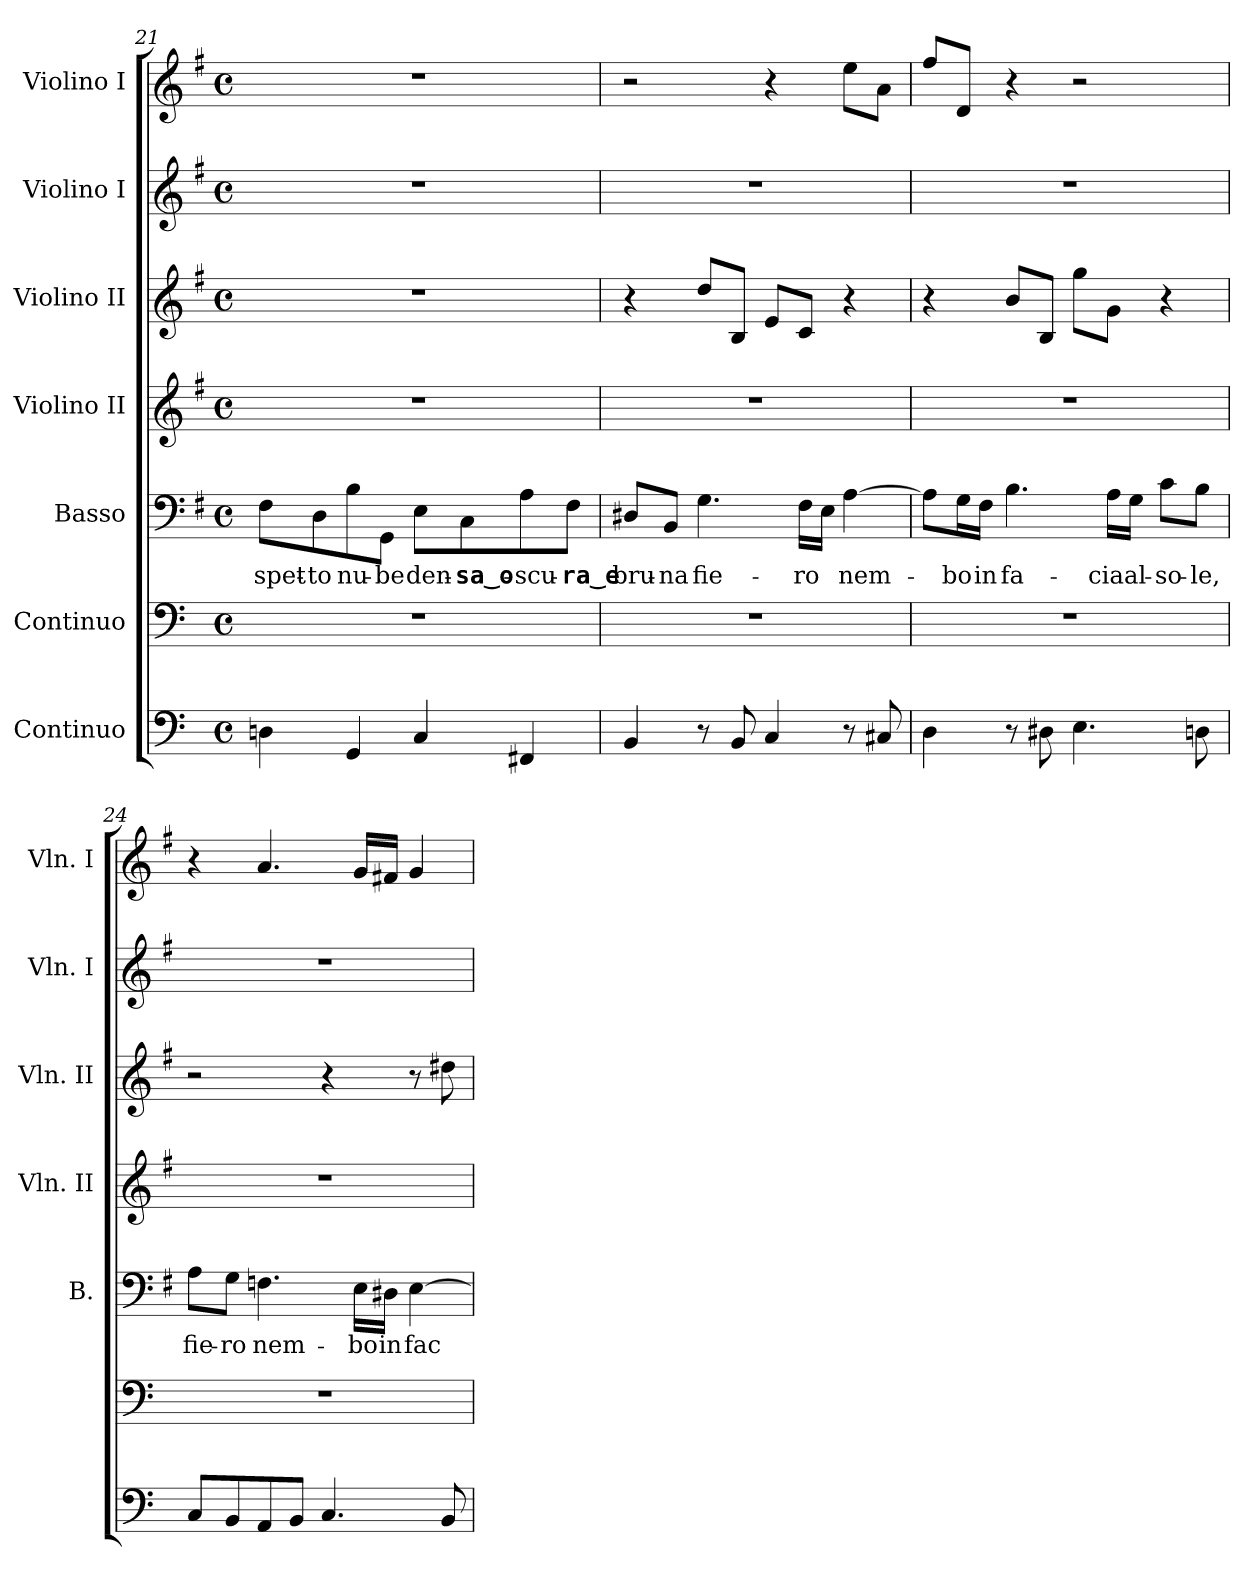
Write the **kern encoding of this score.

**kern	**kern	**kern	**text	**kern	**kern	**kern	**kern
*part7	*part6	*part5	*part5	*part4	*part3	*part2	*part1
*staff7	*staff6	*staff5	*staff5	*staff4	*staff3	*staff2	*staff1
*I"Continuo	*I"Continuo	*I"Basso	*	*I"Violino II	*I"Violino II	*I"Violino I	*I"Violino I
*	*	*I'B.	*	*I'Vln. II	*I'Vln. II	*I'Vln. I	*I'Vln. I
*clefF4	*clefF4	*clefF4	*	*clefG2	*clefG2	*clefG2	*clefG2
*k[]	*k[]	*k[f#]	*	*k[f#]	*k[f#]	*k[f#]	*k[f#]
*a:	*a:	*e:	*	*e:	*e:	*e:	*e:
*M4/4	*M4/4	*M4/4	*	*M4/4	*M4/4	*M4/4	*M4/4
*met(c)	*met(c)	*met(c)	*	*met(c)	*met(c)	*met(c)	*met(c)
=21	=21	=21	=21	=21	=21	=21	=21
!	!	!	!LO:LY:b:color=#000000	!	!	!	!
4Dni\	1r	8F#i\L	-spet-	1r	1r	1r	1r
!	!	!	!LO:LY:b:color=#000000	!	!	!	!
.	.	8Di\	-to	.	.	.	.
!	!	!	!LO:LY:b:color=#000000	!	!	!	!
4GGi/	.	8Bi\	nu-	.	.	.	.
!	!	!	!LO:LY:b:color=#000000	!	!	!	!
.	.	8GGi\J	-be	.	.	.	.
!	!	!	!LO:LY:b:color=#000000	!	!	!	!
4Ci/	.	8Ei\L	den-	.	.	.	.
!	!	!	!LO:LY:b:color=#000000	!	!	!	!
.	.	8Ci\	-sa_o-	.	.	.	.
!	!	!	!LO:LY:b:color=#000000	!	!	!	!
4FF#i/	.	8Ai\	-scu-	.	.	.	.
!	!	!	!LO:LY:b:color=#000000	!	!	!	!
.	.	8F#i\J	-ra_e	.	.	.	.
!!LO:PB:g=z
=22	=22	=22	=22	=22	=22	=22	=22
!	!	!	!LO:LY:b:color=#000000	!	!	!	!
4BBi/	1r	8D#Xi/L	bru-	1r	4r	1r	2r
!	!	!	!LO:LY:b:color=#000000	!	!	!	!
.	.	8BBi/J	-na	.	.	.	.
!	!	!	!LO:LY:b:color=#000000	!	!	!	!
8r	.	4.Gi\	fie-	.	8ddi/L	.	.
8BBi/	.	.	.	.	8Bi/J	.	.
4Ci/	.	.	.	.	8ei/L	.	4r
!	!	!	!LO:LY:b:color=#000000	!	!	!	!
.	.	16F#i\LL	-ro	.	8ci/J	.	.
.	.	16Ei\JJ	.	.	.	.	.
!	!	!	!LO:LY:b:color=#000000	!	!	!	!
8r	.	[4Ai\	nem-	.	4r	.	8eei\L
8C#Xi/	.	.	.	.	.	.	8ai\J
=23	=23	=23	=23	=23	=23	=23	=23
4Di\	1r	8Ai\L]	.	1r	4r	1r	8ff#i/L
!	!	!	!LO:LY:b:color=#000000	!	!	!	!
.	.	16Gi\L	-bo	.	.	.	8di/J
!	!	!	!LO:LY:b:color=#000000	!	!	!	!
.	.	16F#i\JJ	in	.	.	.	.
!	!	!	!LO:LY:b:color=#000000	!	!	!	!
8r	.	4.Bi\	fa-	.	8bi/L	.	4r
8D#Xi\	.	.	.	.	8Bi/J	.	.
4.Ei\	.	.	.	.	8ggi\L	.	2r
!	!	!	!LO:LY:b:color=#000000	!	!	!	!
.	.	16Ai\LL	-cia	.	8gi\J	.	.
!	!	!	!LO:LY:b:color=#000000	!	!	!	!
.	.	16Gi\JJ	al-	.	.	.	.
!	!	!	!LO:LY:b:color=#000000	!	!	!	!
.	.	8ci\L	-so-	.	4r	.	.
!	!	!	!LO:LY:b:color=#000000	!	!	!	!
8Dni\	.	8Bi\J	-le,	.	.	.	.
=24	=24	=24	=24	=24	=24	=24	=24
!	!	!	!LO:LY:b:color=#000000	!	!	!	!
8Ci/L	1r	8Ai\L	fie-	1r	2r	1r	4r
!	!	!	!LO:LY:b:color=#000000	!	!	!	!
8BBi/	.	8Gi\J	-ro	.	.	.	.
!	!	!	!LO:LY:b:color=#000000	!	!	!	!
8AAi/	.	4.Fni\	nem-	.	.	.	4.ai/
8BBi/J	.	.	.	.	.	.	.
4.Ci/	.	.	.	.	4r	.	.
!	!	!	!LO:LY:b:color=#000000	!	!	!	!
.	.	16Ei\LL	-bo	.	.	.	16gi/LL
!	!	!	!LO:LY:b:color=#000000	!	!	!	!
.	.	16D#Xi\JJ	in	.	.	.	16f#Xi/JJ
!	!	!	!LO:LY:b:color=#000000	!	!	!	!
.	.	[4Ei\	fac-	.	8r	.	4gi/
8BBi/	.	.	.	.	8dd#Xi\	.	.
=	=	=	=	=	=	=	=
*-	*-	*-	*-	*-	*-	*-	*-
